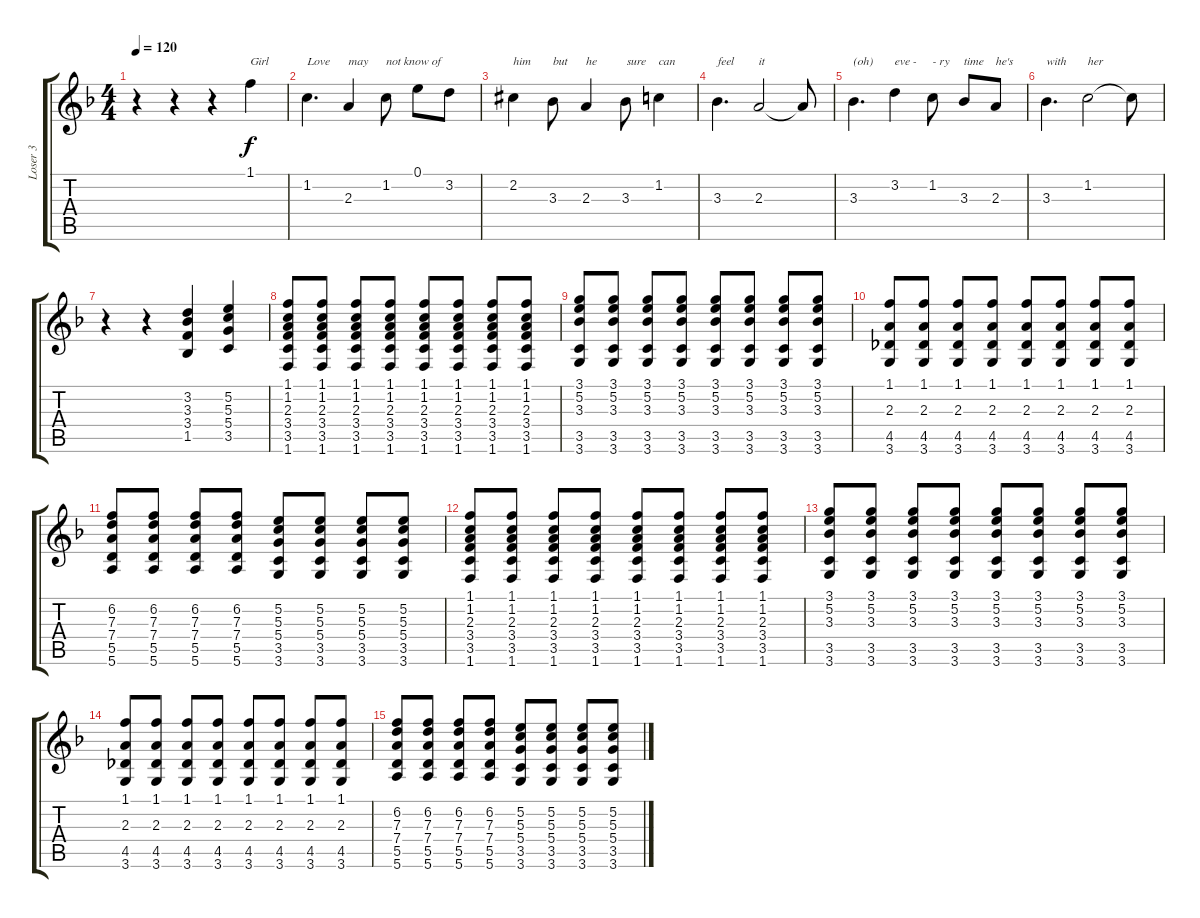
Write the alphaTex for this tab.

\track ("Loser 3" "Loser 3") {instrument electricguitarclean}
\staff {score tabs}
\tuning (E4 B3 G3 D3 A2 E2) {hide}
\ts (4 4)
\tempo 120
\clef g2
\ks f
r.4{dy f} r.4 r.4 1.1.4{txt "Girl"} |
1.2.4{d txt "Love"} 2.3.4{txt "may"} 1.2.8{txt "not know of"} 0.1.8 3.2.8 |
2.2{acc #}.4{txt "him"} 3.3.8{txt "but"} 2.3.4{txt "he          sure"} 3.3.8 1.2.4{txt "can"} |
3.3.4{d txt "feel"} 2.3.2{txt "it"} 2.3{t}.8 |
3.3.4{d txt "(oh)"} 3.2.4{txt "eve -"} 1.2.8{txt "- ry"} 3.3.8{txt "time"} 2.3.8{txt "he's"} |
3.3.4{d txt "with"} 1.2.2{txt "her"} 1.2{t}.8 |
r.4 r.4 (3.2 3.3 3.4 1.5).4 (5.2 5.3 5.4 3.5).4 |
(1.1 1.2 2.3 3.4 3.5 1.6).8 (1.1 1.2 2.3 3.4 3.5 1.6).8 (1.1 1.2 2.3 3.4 3.5 1.6).8 (1.1 1.2 2.3 3.4 3.5 1.6).8 (1.1 1.2 2.3 3.4 3.5 1.6).8 (1.1 1.2 2.3 3.4 3.5 1.6).8 (1.1 1.2 2.3 3.4 3.5 1.6).8 (1.1 1.2 2.3 3.4 3.5 1.6).8 |
(3.1 5.2 3.3 3.5 3.6).8 (3.1 5.2 3.3 3.5 3.6).8 (3.1 5.2 3.3 3.5 3.6).8 (3.1 5.2 3.3 3.5 3.6).8 (3.1 5.2 3.3 3.5 3.6).8 (3.1 5.2 3.3 3.5 3.6).8 (3.1 5.2 3.3 3.5 3.6).8 (3.1 5.2 3.3 3.5 3.6).8 |
(1.1 2.3 4.5 3.6).8 (1.1 2.3 4.5 3.6).8 (1.1 2.3 4.5 3.6).8 (1.1 2.3 4.5 3.6).8 (1.1 2.3 4.5 3.6).8 (1.1 2.3 4.5 3.6).8 (1.1 2.3 4.5 3.6).8 (1.1 2.3 4.5 3.6).8 |
(6.2 7.3 7.4 5.5 5.6).8 (6.2 7.3 7.4 5.5 5.6).8 (6.2 7.3 7.4 5.5 5.6).8 (6.2 7.3 7.4 5.5 5.6).8 (5.2 5.3 5.4 3.5 3.6).8 (5.2 5.3 5.4 3.5 3.6).8 (5.2 5.3 5.4 3.5 3.6).8 (5.2 5.3 5.4 3.5 3.6).8 |
(1.1 1.2 2.3 3.4 3.5 1.6).8 (1.1 1.2 2.3 3.4 3.5 1.6).8 (1.1 1.2 2.3 3.4 3.5 1.6).8 (1.1 1.2 2.3 3.4 3.5 1.6).8 (1.1 1.2 2.3 3.4 3.5 1.6).8 (1.1 1.2 2.3 3.4 3.5 1.6).8 (1.1 1.2 2.3 3.4 3.5 1.6).8 (1.1 1.2 2.3 3.4 3.5 1.6).8 |
(3.1 5.2 3.3 3.5 3.6).8 (3.1 5.2 3.3 3.5 3.6).8 (3.1 5.2 3.3 3.5 3.6).8 (3.1 5.2 3.3 3.5 3.6).8 (3.1 5.2 3.3 3.5 3.6).8 (3.1 5.2 3.3 3.5 3.6).8 (3.1 5.2 3.3 3.5 3.6).8 (3.1 5.2 3.3 3.5 3.6).8 |
(1.1 2.3 4.5 3.6).8 (1.1 2.3 4.5 3.6).8 (1.1 2.3 4.5 3.6).8 (1.1 2.3 4.5 3.6).8 (1.1 2.3 4.5 3.6).8 (1.1 2.3 4.5 3.6).8 (1.1 2.3 4.5 3.6).8 (1.1 2.3 4.5 3.6).8 |
(6.2 7.3 7.4 5.5 5.6).8 (6.2 7.3 7.4 5.5 5.6).8 (6.2 7.3 7.4 5.5 5.6).8 (6.2 7.3 7.4 5.5 5.6).8 (5.2 5.3 5.4 3.5 3.6).8 (5.2 5.3 5.4 3.5 3.6).8 (5.2 5.3 5.4 3.5 3.6).8 (5.2 5.3 5.4 3.5 3.6).8
